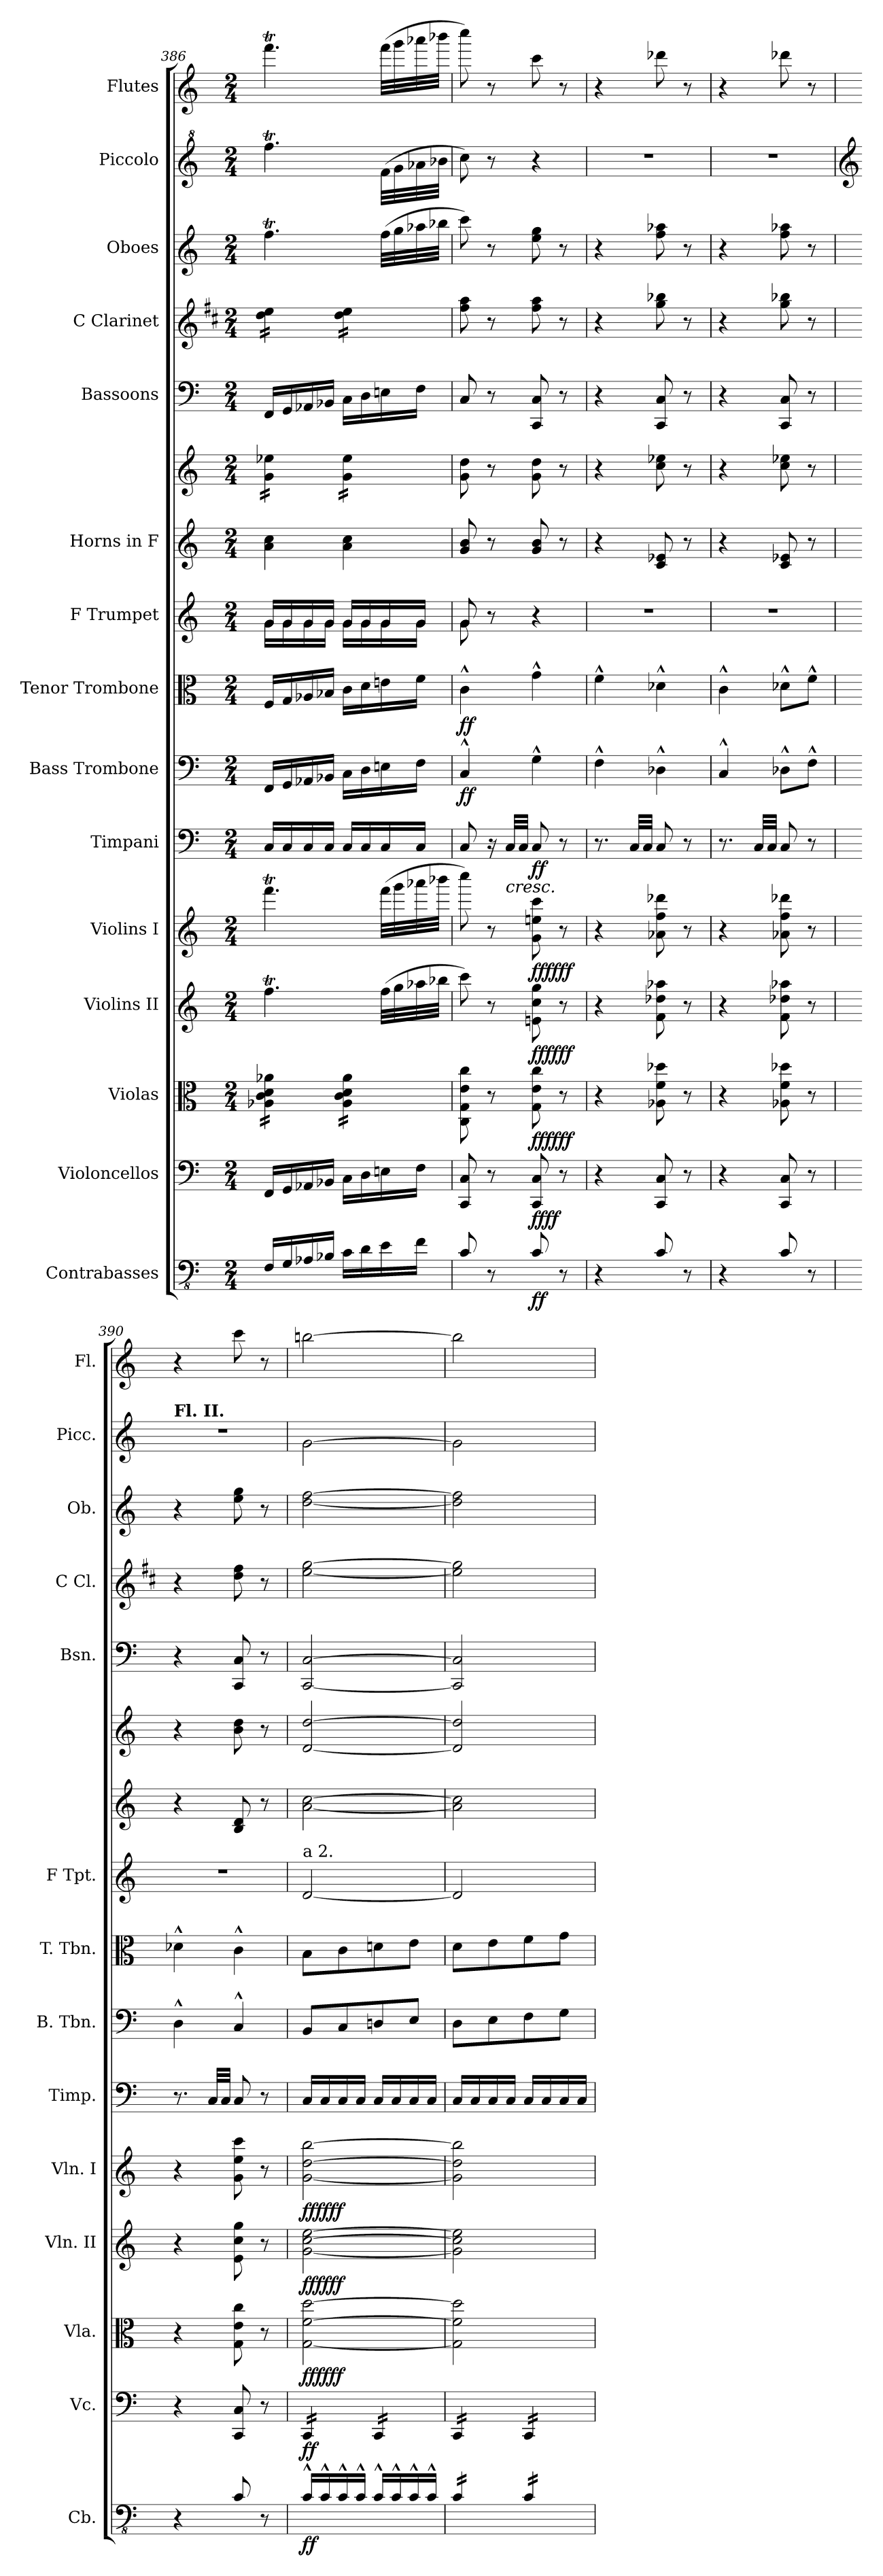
**kern	**dynam	**kern	**dynam	**kern	**dynam	**kern	**dynam	**kern	**dynam	**kern	**dynam	**kern	**dynam	**kern	**dynam	**kern	**kern	**kern	**kern	**kern	**kern	**kern	**kern
*part15	*part15	*part14	*part14	*part13	*part13	*part12	*part12	*part11	*part11	*part10	*part10	*part9	*part9	*part8	*part8	*part7	*part6	*part6	*part5	*part4	*part3	*part2	*part1
*staff16	*staff16	*staff15	*staff15	*staff14	*staff14	*staff13	*staff13	*staff12	*staff12	*staff11	*staff11	*staff10	*staff10	*staff9	*staff9	*staff8	*staff7	*staff6	*staff5	*staff4	*staff3	*staff2	*staff1
*I"Contrabasses	*	*I"Violoncellos	*	*I"Violas	*	*I"Violins II	*	*I"Violins I	*	*I"Timpani	*	*I"Bass Trombone	*	*I"Tenor Trombone	*	*I"F Trumpet	*I"Horns in F	*	*I"Bassoons	*I"C Clarinet	*I"Oboes	*I"Piccolo	*I"Flutes
*I'Cb.	*	*I'Vc.	*	*I'Vla.	*	*I'Vln. II	*	*I'Vln. I	*	*I'Timp.	*	*I'B. Tbn.	*	*I'T. Tbn.	*	*I'F Tpt.	*	*	*I'Bsn.	*I'C Cl.	*I'Ob.	*I'Picc.	*I'Fl.
*clefFv4	*	*clefF4	*	*clefC3	*	*clefG2	*	*clefG2	*	*clefF4	*	*clefF4	*	*clefC3	*	*clefG2	*clefG2	*clefG2	*clefF4	*clefG2	*clefG2	*clefG^2	*clefG2
*ITrd7c12	*	*	*	*	*	*	*	*	*	*	*	*	*	*	*	*ITrd-3c-5	*ITrd4c7	*ITrd4c7	*	*ITrd1c2	*	*ITrd-7c-12	*
*k[]	*	*k[]	*	*k[]	*	*k[]	*	*k[]	*	*k[]	*	*k[]	*	*k[]	*	*k[b-]	*k[b-]	*k[b-]	*k[]	*k[]	*k[]	*k[]	*k[]
*M2/4	*	*M2/4	*	*M2/4	*	*M2/4	*	*M2/4	*	*M2/4	*	*M2/4	*	*M2/4	*	*M2/4	*M2/4	*M2/4	*M2/4	*M2/4	*M2/4	*M2/4	*M2/4
=386	=386	=386	=386	=386	=386	=386	=386	=386	=386	=386	=386	=386	=386	=386	=386	=386	=386	=386	=386	=386	=386	=386	=386
*	*	*	*	*	*	*	*	*	*	*	*	*	*	*	*	*^	*	*	*	*	*	*	*
*	*	*	*	*tremolo	*	*	*	*	*	*	*	*	*	*	*	*	*	*	*	*	*	*	*	*
*	*	*	*	*	*	*	*	*	*	*	*	*	*	*	*	*	*	*	*tremolo	*	*	*	*	*
*	*	*	*	*	*	*	*	*	*	*	*	*	*	*	*	*	*	*	*	*	*tremolo	*	*	*
16FFF/LL	.	16FF/LL	.	16A-X\ 16c\ 16d\ 16a-X\LL	.	4.ffT\	.	4.fffT\	.	16C/LL	.	16FF/LL	.	16F/LL	.	16cc/LL	16cc\LL	4d\ 4f\	16c\ 16a-X\LL	16FF/LL	16cc\ 16dd\LL	4.ffT\	4.ffffT\	4.fffT\
16GGG/	.	16GG/	.	16A-X\ 16c\ 16d\ 16a-X\	.	.	.	.	.	16C/	.	16GG/	.	16G/	.	16cc/	16cc\	.	16c\ 16a-X\	16GG/	16cc\ 16dd\	.	.	.
16AAA-X/	.	16AA-X/	.	16A-X\ 16c\ 16d\ 16a-X\	.	.	.	.	.	16C/	.	16AA-X/	.	16A-X/	.	16cc/	16cc\	.	16c\ 16a-X\	16AA-X/	16cc\ 16dd\	.	.	.
16BBB-X/JJ	.	16BB-X/JJ	.	16A-X\ 16c\ 16d\ 16a-X\JJ	.	.	.	.	.	16C/JJ	.	16BB-X/JJ	.	16B-X/JJ	.	16cc/JJ	16cc\JJ	.	16c\ 16a-X\JJ	16BB-X/JJ	16cc\ 16dd\JJ	.	.	.
16CC\LL	.	16C\LL	.	16A-\ 16c\ 16d\ 16a-\LL	.	.	.	.	.	16C/LL	.	16C\LL	.	16c\LL	.	16cc/LL	16cc\LL	4d\ 4f\	16c\ 16a-\LL	16C\LL	16cc\ 16dd\LL	.	.	.
16DD\	.	16D\	.	16A-\ 16c\ 16d\ 16a-\	.	.	.	.	.	16C/	.	16D\	.	16d\	.	16cc/	16cc\	.	16c\ 16a-\	16D\	16cc\ 16dd\	.	.	.
16EE\	.	16En\	.	16A-\ 16c\ 16d\ 16a-\	.	(>32ff\LLL	.	(>32fff\LLL	.	16C/	.	16En\	.	16en\	.	16cc/	16cc\	.	16c\ 16a-\	16En\	16cc\ 16dd\	(>32ff\LLL	(>32fff\LLL	(>32fff\LLL
.	.	.	.	.	.	32gg\	.	32ggg\	.	.	.	.	.	.	.	.	.	.	.	.	.	32gg\	32ggg\	32ggg\
16FF\JJ	.	16F\JJ	.	16A-\ 16c\ 16d\ 16a-\JJ	.	32aa-X\	.	32aaa-X\	.	16C/JJ	.	16F\JJ	.	16f\JJ	.	16cc/JJ	16cc\JJ	.	16c\ 16a-\JJ	16F\JJ	16cc\ 16dd\JJ	32aa-X\	32aaa-X\	32aaa-X\
*	*	*	*	*	*	*	*	*	*	*	*	*	*	*	*	*	*	*	*	*	*Xtremolo	*	*	*
*	*	*	*	*	*	*	*	*	*	*	*	*	*	*	*	*	*	*	*Xtremolo	*	*	*	*	*
*	*	*	*	*Xtremolo	*	*	*	*	*	*	*	*	*	*	*	*	*	*	*	*	*	*	*	*
.	.	.	.	.	.	32bb-X\JJJ	.	32bbb-X\JJJ	.	.	.	.	.	.	.	.	.	.	.	.	.	32bb-X\JJJ	32bbb-X\JJJ	32bbb-X\JJJ
=387	=387	=387	=387	=387	=387	=387	=387	=387	=387	=387	=387	=387	=387	=387	=387	=387	=387	=387	=387	=387	=387	=387	=387	=387
!	!	!	!	!	!	!	!	!	!	!	!	!	!LO:DY:b	!	!LO:DY:b	!	!	!	!	!	!	!	!	!
8CC/	.	8CC/ 8C/	.	8C\ 8G\ 8e\ 8cc\	.	8ccc\)	.	8cccc\)	.	8C/	.	4C^^/	ff	4c^^\	ff	8cc/	8cc\	8c/ 8e/	8c\ 8g\	8C/	8ee\ 8gg\	8ccc\)	8cccc\)	8cccc\)
8r	.	8r	.	8r	.	8r	.	8r	.	16r	.	.	.	.	.	8r	8ryy	8r	8r	8r	8r	8r	8r	8r
!	!	!	!	!	!	!	!	!	!	!	!LO:HP:b	!	!	!	!	!	!	!	!	!	!	!	!	!
.	.	.	.	.	.	.	.	.	.	32C/LLL	<	.	.	.	.	.	.	.	.	.	.	.	.	.
.	.	.	.	.	.	.	.	.	.	32C/JJJ	.	.	.	.	.	.	.	.	.	.	.	.	.	.
!	!LO:DY:b	!	!LO:DY:b	!	!	!	!	!	!	!	!	!	!	!	!	!	!	!	!	!	!	!	!	!
!	!	!	!LO:DY:n=1:b	!	!LO:DY:b	!	!	!	!	!	!	!	!	!	!	!	!	!	!	!	!	!	!	!
!	!	!	!	!	!LO:DY:n=1:b	!	!	!	!	!	!	!	!	!	!	!	!	!	!	!	!	!	!	!
!	!	!	!	!	!LO:DY:n=2:b	!	!LO:DY:b	!	!	!	!	!	!	!	!	!	!	!	!	!	!	!	!	!
!	!	!	!	!	!	!	!LO:DY:n=1:b	!	!	!	!	!	!	!	!	!	!	!	!	!	!	!	!	!
!	!	!	!	!	!	!	!LO:DY:n=2:b	!	!LO:DY:b	!	!	!	!	!	!	!	!	!	!	!	!	!	!	!
!	!	!	!	!	!	!	!	!	!LO:DY:n=1:b	!	!	!	!	!	!	!	!	!	!	!	!	!	!	!
!	!	!	!	!	!	!	!	!	!LO:DY:n=2:b	!	!LO:DY:b	!	!	!	!	!	!	!	!	!	!	!	!	!
8CC/	ff	8CC/ 8C/	ff ff	8G\ 8e\ 8cc\	ff ff ff	8en\ 8cc\ 8gg\	ff ff ff	8g\ 8een\ 8ccc\	ff ff ff	8C/	ff	4G^^\	.	4g^^\	.	4r	4ryy	8c/ 8e/	8c\ 8g\	8CC/ 8C/	8ee\ 8gg\	8ee\ 8gg\	4r	8ccc\
8r	.	8r	.	8r	.	8r	.	8r	.	8r	.	.	.	.	.	.	.	8r	8r	8r	8r	8r	.	8r
*	*	*	*	*	*	*	*	*	*	*	*	*	*	*	*	*v	*v	*	*	*	*	*	*	*
=388	=388	=388	=388	=388	=388	=388	=388	=388	=388	=388	=388	=388	=388	=388	=388	=388	=388	=388	=388	=388	=388	=388	=388
4r	.	4r	.	4r	.	4r	.	4r	.	8.r	.	4F^^\	.	4f^^\	.	2r	4r	4r	4r	4r	4r	2r	4r
.	.	.	.	.	.	.	.	.	.	32C/LLL	.	.	.	.	.	.	.	.	.	.	.	.	.
.	.	.	.	.	.	.	.	.	.	32C/JJJ	.	.	.	.	.	.	.	.	.	.	.	.	.
8CC/	.	8CC/ 8C/	.	8A-X\ 8f\ 8dd-X\	.	8f\ 8dd-X\ 8aa-X\	.	8a-X\ 8ff\ 8ddd-X\	.	8C/	.	4D-X^^\	.	4d-X^^\	.	.	8F/ 8A-X/	8f\ 8a-X\	8CC/ 8C/	8ff\ 8aa-X\	8ff\ 8aa-X\	.	8ddd-X\
8r	.	8r	.	8r	.	8r	.	8r	.	8r	[	.	.	.	.	.	8r	8r	8r	8r	8r	.	8r
!!LO:PB:g=z
=389	=389	=389	=389	=389	=389	=389	=389	=389	=389	=389	=389	=389	=389	=389	=389	=389	=389	=389	=389	=389	=389	=389	=389
4r	.	4r	.	4r	.	4r	.	4r	.	8.r	.	4C^^/	.	4c^^\	.	2r	4r	4r	4r	4r	4r	2r	4r
.	.	.	.	.	.	.	.	.	.	32C/LLL	.	.	.	.	.	.	.	.	.	.	.	.	.
.	.	.	.	.	.	.	.	.	.	32C/JJJ	.	.	.	.	.	.	.	.	.	.	.	.	.
8CC/	.	8CC/ 8C/	.	8A-X\ 8f\ 8dd-X\	.	8f\ 8dd-X\ 8aa-X\	.	8a-X\ 8ff\ 8ddd-X\	.	8C/	.	8D-X^^\L	.	8d-X^^\L	.	.	8F/ 8A-X/	8f\ 8a-X\	8CC/ 8C/	8ff\ 8aa-X\	8ff\ 8aa-X\	.	8ddd-X\
8r	.	8r	.	8r	.	8r	.	8r	.	8r	.	8F^^\J	.	8f^^\J	.	.	8r	8r	8r	8r	8r	.	8r
=390	=390	=390	=390	=390	=390	=390	=390	=390	=390	=390	=390	=390	=390	=390	=390	=390	=390	=390	=390	=390	=390	=390	=390
*	*	*	*	*	*	*	*	*	*	*	*	*	*	*	*	*	*	*	*	*	*	*clefG2	*
!	!	!	!	!	!	!	!	!	!	!	!	!	!	!	!	!	!	!	!	!	!	!LO:TX:a:B:t=Fl. II.	!
4r	.	4r	.	4r	.	4r	.	4r	.	8.r	.	4D^^\	.	4d-X^^\	.	2r	4r	4r	4r	4r	4r	2r	4r
.	.	.	.	.	.	.	.	.	.	32C/LLL	.	.	.	.	.	.	.	.	.	.	.	.	.
.	.	.	.	.	.	.	.	.	.	32C/JJJ	.	.	.	.	.	.	.	.	.	.	.	.	.
8CC/	.	8CC/ 8C/	.	8G\ 8e\ 8cc\	.	8e\ 8cc\ 8gg\	.	8g\ 8ee\ 8ccc\	.	8C/	.	4C^^/	.	4c^^\	.	.	8E/ 8G/	8e\ 8g\	8CC/ 8C/	8cc\ 8ee\	8ee\ 8gg\	.	8ccc\
8r	.	8r	.	8r	.	8r	.	8r	.	8r	.	.	.	.	.	.	8r	8r	8r	8r	8r	.	8r
=391	=391	=391	=391	=391	=391	=391	=391	=391	=391	=391	=391	=391	=391	=391	=391	=391	=391	=391	=391	=391	=391	=391	=391
!	!	!	!	!	!	!	!	!	!	!	!	!	!	!	!	!LO:TX:a:t=a 2.	!	!	!	!	!	!	!
!	!LO:DY:b	!	!LO:DY:b	!	!LO:DY:b	!	!	!	!	!	!	!	!	!	!	!	!	!	!	!	!	!	!
!	!	!	!	!	!LO:DY:n=1:b	!	!	!	!	!	!	!	!	!	!	!	!	!	!	!	!	!	!
!	!	!	!	!	!LO:DY:n=2:b	!	!LO:DY:b	!	!	!	!	!	!	!	!	!	!	!	!	!	!	!	!
!	!	!	!	!	!	!	!LO:DY:n=1:b	!	!	!	!	!	!	!	!	!	!	!	!	!	!	!	!
!	!	!	!	!	!	!	!LO:DY:n=2:b	!	!LO:DY:b	!	!	!	!	!	!	!	!	!	!	!	!	!	!
!	!	!	!	!	!	!	!	!	!LO:DY:n=1:b	!	!	!	!	!	!	!	!	!	!	!	!	!	!
!	!	!	!	!	!	!	!	!	!LO:DY:n=2:b	!	!	!	!	!	!	!	!	!	!	!	!	!	!
*	*	*tremolo	*	*	*	*	*	*	*	*	*	*	*	*	*	*	*	*	*	*	*	*	*
16CC^^/LL	ff	16CC/LL	ff	[2G\ [2f\ [2dd\	ff ff ff	[2g\ [2cc\ [2ee\	ff ff ff	[2g\ [2dd\ [2bb\	ff ff ff	16C/LL	.	8BB/L	.	8B\L	.	[2g/	[2d\ [2f\	[2G/ [2g/	[2CC/ [2C/	[2dd\ [2ff\	[2dd\ [2ff\	[2gg\	[2bbn\
16CC^^/	.	16CC/	.	.	.	.	.	.	.	16C/	.	.	.	.	.	.	.	.	.	.	.	.	.
16CC^^/	.	16CC/	.	.	.	.	.	.	.	16C/	.	8C/	.	8c\	.	.	.	.	.	.	.	.	.
16CC^^/JJ	.	16CC/JJ	.	.	.	.	.	.	.	16C/JJ	.	.	.	.	.	.	.	.	.	.	.	.	.
16CC^^/LL	.	16CC/LL	.	.	.	.	.	.	.	16C/LL	.	8Dn/	.	8dn\	.	.	.	.	.	.	.	.	.
16CC^^/	.	16CC/	.	.	.	.	.	.	.	16C/	.	.	.	.	.	.	.	.	.	.	.	.	.
16CC^^/	.	16CC/	.	.	.	.	.	.	.	16C/	.	8E/J	.	8e\J	.	.	.	.	.	.	.	.	.
16CC^^/JJ	.	16CC/JJ	.	.	.	.	.	.	.	16C/JJ	.	.	.	.	.	.	.	.	.	.	.	.	.
=392	=392	=392	=392	=392	=392	=392	=392	=392	=392	=392	=392	=392	=392	=392	=392	=392	=392	=392	=392	=392	=392	=392	=392
*tremolo	*	*	*	*	*	*	*	*	*	*	*	*	*	*	*	*	*	*	*	*	*	*	*
16CC/LL	.	16CC/LL	.	2G\] 2f\] 2dd\]	.	2g\] 2cc\] 2ee\]	.	2g\] 2dd\] 2bb\]	.	16C/LL	.	8D\L	.	8d\L	.	2g/]	2d\] 2f\]	2G/] 2g/]	2CC/] 2C/]	2dd\] 2ff\]	2dd\] 2ff\]	2gg\]	2bb\]
16CC/	.	16CC/	.	.	.	.	.	.	.	16C/	.	.	.	.	.	.	.	.	.	.	.	.	.
16CC/	.	16CC/	.	.	.	.	.	.	.	16C/	.	8E\	.	8e\	.	.	.	.	.	.	.	.	.
16CC/JJ	.	16CC/JJ	.	.	.	.	.	.	.	16C/JJ	.	.	.	.	.	.	.	.	.	.	.	.	.
16CC/LL	.	16CC/LL	.	.	.	.	.	.	.	16C/LL	.	8F\	.	8f\	.	.	.	.	.	.	.	.	.
16CC/	.	16CC/	.	.	.	.	.	.	.	16C/	.	.	.	.	.	.	.	.	.	.	.	.	.
16CC/	.	16CC/	.	.	.	.	.	.	.	16C/	.	8G\J	.	8g\J	.	.	.	.	.	.	.	.	.
16CC/JJ	.	16CC/JJ	.	.	.	.	.	.	.	16C/JJ	.	.	.	.	.	.	.	.	.	.	.	.	.
*	*	*Xtremolo	*	*	*	*	*	*	*	*	*	*	*	*	*	*	*	*	*	*	*	*	*
*Xtremolo	*	*	*	*	*	*	*	*	*	*	*	*	*	*	*	*	*	*	*	*	*	*	*
=	=	=	=	=	=	=	=	=	=	=	=	=	=	=	=	=	=	=	=	=	=	=	=
*-	*-	*-	*-	*-	*-	*-	*-	*-	*-	*-	*-	*-	*-	*-	*-	*-	*-	*-	*-	*-	*-	*-	*-
